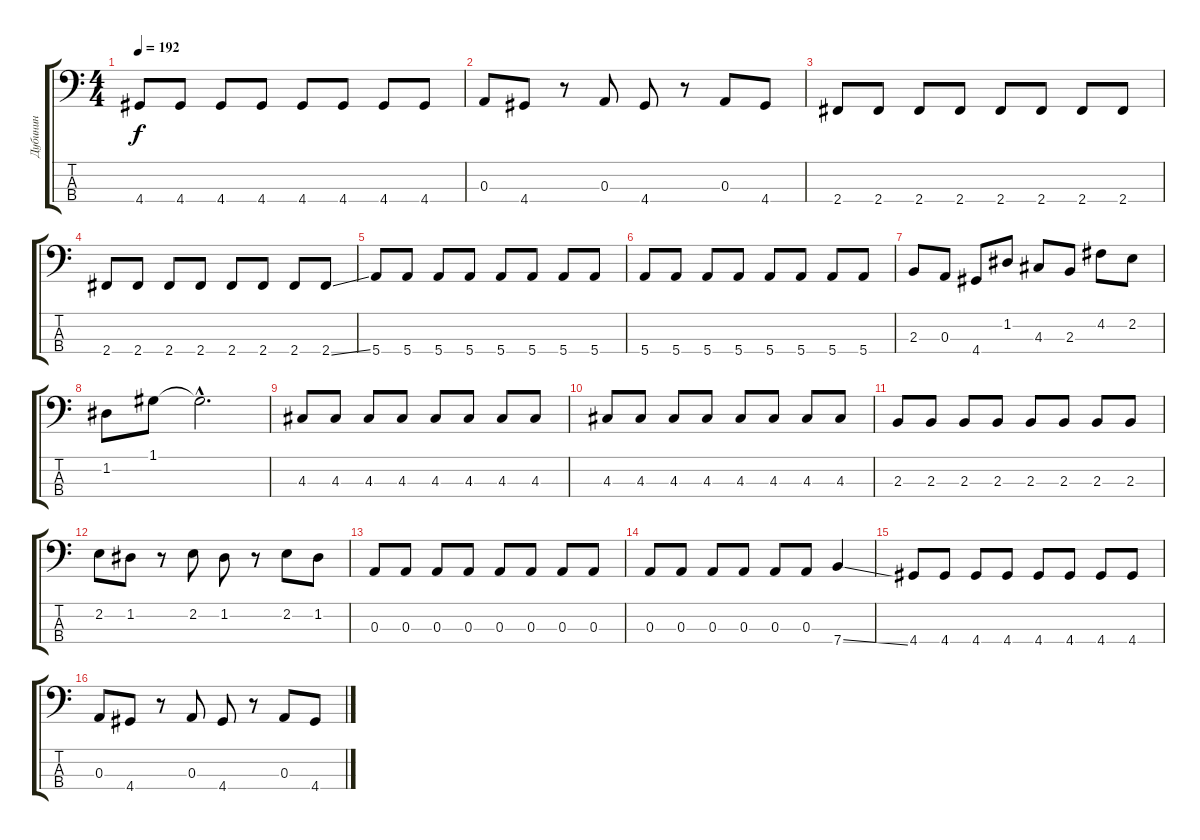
\track ("Дубинин" "Дубинин") {instrument electricbasspick}
\staff {score tabs}
\tuning (G2 D2 A1 E1) {hide}
\ts (4 4)
\tempo 192
\clef f4
\ks c
4.4.8{dy f} 4.4.8 4.4.8 4.4.8 4.4.8 4.4.8 4.4.8 4.4.8 |
0.3.8 4.4.8 r.8 0.3.8 4.4.8 r.8 0.3.8 4.4.8 |
2.4.8 2.4.8 2.4.8 2.4.8 2.4.8 2.4.8 2.4.8 2.4.8 |
2.4.8 2.4.8 2.4.8 2.4.8 2.4.8 2.4.8 2.4.8 2.4{ss}.8 |
5.4.8 5.4.8 5.4.8 5.4.8 5.4.8 5.4.8 5.4.8 5.4.8 |
5.4.8 5.4.8 5.4.8 5.4.8 5.4.8 5.4.8 5.4.8 5.4.8 |
2.3.8 0.3.8 4.4.8 1.2.8 4.3.8 2.3.8 4.2.8 2.2.8 |
1.2.8 1.1.8 1.1{hac t}.2{d} |
4.3.8 4.3.8 4.3.8 4.3.8 4.3.8 4.3.8 4.3.8 4.3.8 |
4.3.8 4.3.8 4.3.8 4.3.8 4.3.8 4.3.8 4.3.8 4.3.8 |
2.3.8 2.3.8 2.3.8 2.3.8 2.3.8 2.3.8 2.3.8 2.3.8 |
2.2.8 1.2.8 r.8 2.2.8 1.2.8 r.8 2.2.8 1.2.8 |
0.3.8 0.3.8 0.3.8 0.3.8 0.3.8 0.3.8 0.3.8 0.3.8 |
0.3.8 0.3.8 0.3.8 0.3.8 0.3.8 0.3.8 7.4{ss}.4 |
4.4.8 4.4.8 4.4.8 4.4.8 4.4.8 4.4.8 4.4.8 4.4.8 |
0.3.8 4.4.8 r.8 0.3.8 4.4.8 r.8 0.3.8 4.4.8
